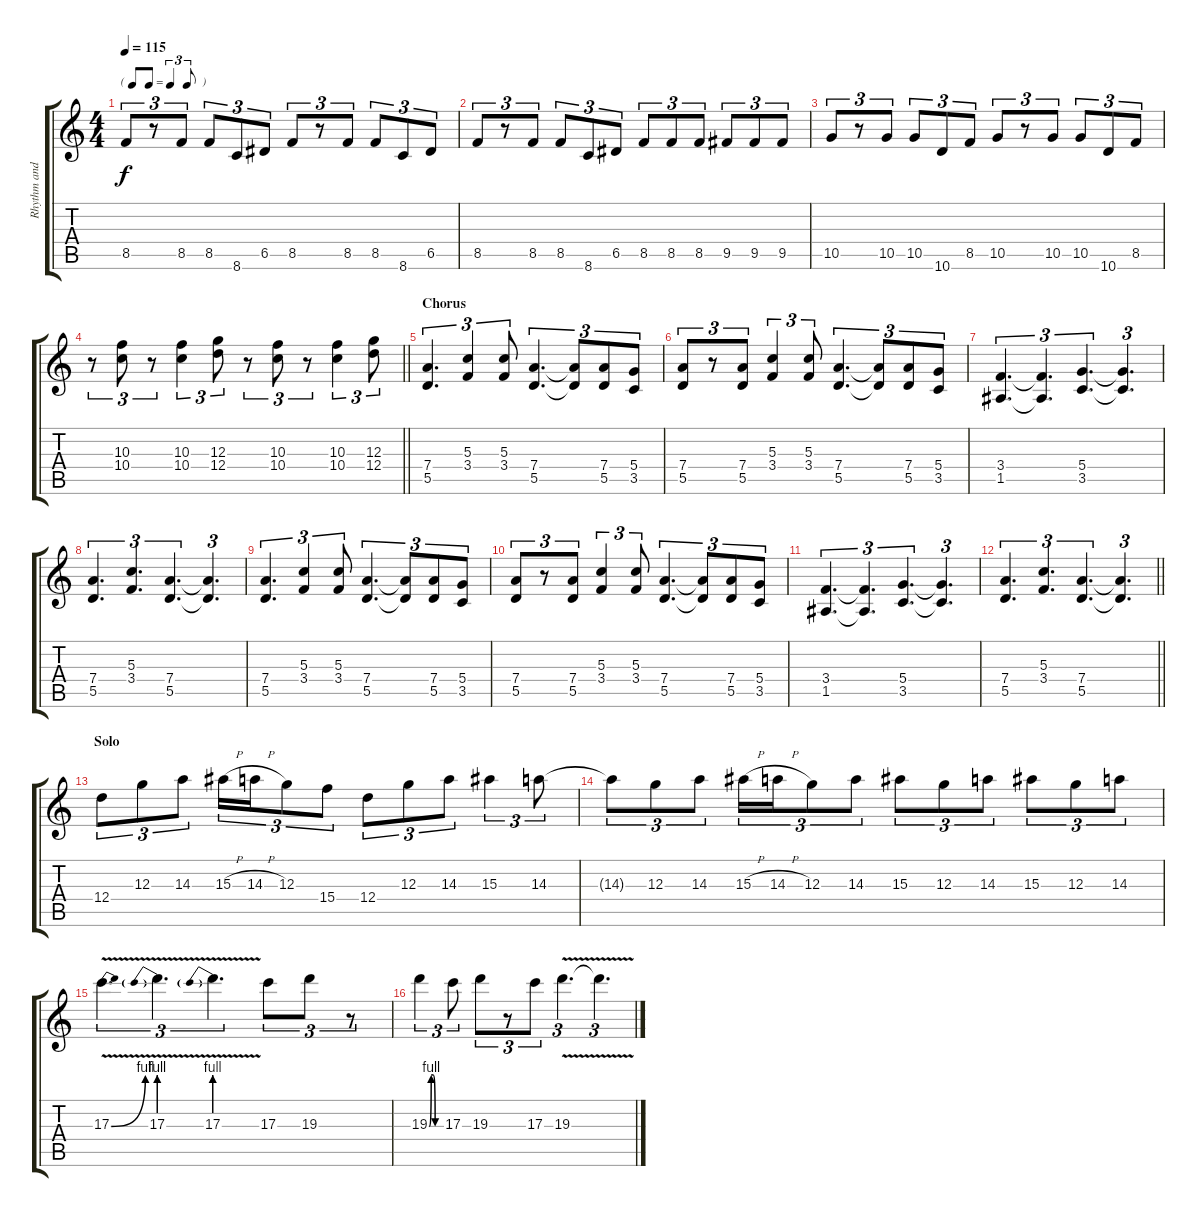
\track ("Rhythm and Lead guitar" "Rhythm and") {instrument overdrivenguitar}
\staff {score tabs}
\tuning (E4 B3 G3 D3 A2 E2) {hide}
\ts (4 4)
\tf triplet8th
\tempo 115
\clef g2
\ks c
8.5.8{tu (3 2) dy f} r.8{tu (3 2)} 8.5.8{tu (3 2)} 8.5.8{tu (3 2)} 8.6.8{tu (3 2)} 6.5.8{tu (3 2)} 8.5.8{tu (3 2)} r.8{tu (3 2)} 8.5.8{tu (3 2)} 8.5.8{tu (3 2)} 8.6.8{tu (3 2)} 6.5.8{tu (3 2)} |
8.5.8{tu (3 2)} r.8{tu (3 2)} 8.5.8{tu (3 2)} 8.5.8{tu (3 2)} 8.6.8{tu (3 2)} 6.5.8{tu (3 2)} 8.5.8{tu (3 2)} 8.5.8{tu (3 2)} 8.5.8{tu (3 2)} 9.5.8{tu (3 2)} 9.5.8{tu (3 2)} 9.5.8{tu (3 2)} |
10.5.8{tu (3 2)} r.8{tu (3 2)} 10.5.8{tu (3 2)} 10.5.8{tu (3 2)} 10.6.8{tu (3 2)} 8.5.8{tu (3 2)} 10.5.8{tu (3 2)} r.8{tu (3 2)} 10.5.8{tu (3 2)} 10.5.8{tu (3 2)} 10.6.8{tu (3 2)} 8.5.8{tu (3 2)} |
\barLineRight lightlight
r.8{tu (3 2)} (10.3 10.4).8{tu (3 2)} r.8{tu (3 2)} (10.3 10.4).4{tu (3 2)} (12.3 12.4).8{tu (3 2)} r.8{tu (3 2)} (10.3 10.4).8{tu (3 2)} r.8{tu (3 2)} (10.3 10.4).4{tu (3 2)} (12.3 12.4).8{tu (3 2)} |
\section ("" "Chorus")
(7.4 5.5).4{d tu (3 2)} (5.3 3.4).4{tu (3 2)} (5.3 3.4).8{tu (3 2)} (7.4 5.5).4{d tu (3 2)} (7.4{t} 5.5{t}).8{tu (3 2)} (7.4 5.5).8{tu (3 2)} (5.4 3.5).8{tu (3 2)} |
(7.4 5.5).8{tu (3 2)} r.8{tu (3 2)} (7.4 5.5).8{tu (3 2)} (5.3 3.4).4{tu (3 2)} (5.3 3.4).8{tu (3 2)} (7.4 5.5).4{d tu (3 2)} (7.4{t} 5.5{t}).8{tu (3 2)} (7.4 5.5).8{tu (3 2)} (5.4 3.5).8{tu (3 2)} |
(3.4 1.5).4{d tu (3 2)} (3.4{t} 1.5{t}).4{d tu (3 2)} (5.4 3.5).4{d tu (3 2)} (5.4{t} 3.5{t}).4{d tu (3 2)} |
(7.4 5.5).4{d tu (3 2)} (5.3 3.4).4{d tu (3 2)} (7.4 5.5).4{d tu (3 2)} (7.4{t} 5.5{t}).4{d tu (3 2)} |
(7.4 5.5).4{d tu (3 2)} (5.3 3.4).4{tu (3 2)} (5.3 3.4).8{tu (3 2)} (7.4 5.5).4{d tu (3 2)} (7.4{t} 5.5{t}).8{tu (3 2)} (7.4 5.5).8{tu (3 2)} (5.4 3.5).8{tu (3 2)} |
(7.4 5.5).8{tu (3 2)} r.8{tu (3 2)} (7.4 5.5).8{tu (3 2)} (5.3 3.4).4{tu (3 2)} (5.3 3.4).8{tu (3 2)} (7.4 5.5).4{d tu (3 2)} (7.4{t} 5.5{t}).8{tu (3 2)} (7.4 5.5).8{tu (3 2)} (5.4 3.5).8{tu (3 2)} |
(3.4 1.5).4{d tu (3 2)} (3.4{t} 1.5{t}).4{d tu (3 2)} (5.4 3.5).4{d tu (3 2)} (5.4{t} 3.5{t}).4{d tu (3 2)} |
\barLineRight lightlight
(7.4 5.5).4{d tu (3 2)} (5.3 3.4).4{d tu (3 2)} (7.4 5.5).4{d tu (3 2)} (7.4{t} 5.5{t}).4{d tu (3 2)} |
\section ("" "Solo")
12.4.8{tu (3 2)} 12.3.8{tu (3 2)} 14.3.8{tu (3 2)} 15.3{h}.16{tu (3 2)} 14.3{h}.16{tu (3 2)} 12.3.8{tu (3 2)} 15.4.8{tu (3 2)} 12.4.8{tu (3 2)} 12.3.8{tu (3 2)} 14.3.8{tu (3 2)} 15.3.4{tu (3 2)} 14.3.8{tu (3 2)} |
14.3{t}.8{tu (3 2)} 12.3.8{tu (3 2)} 14.3.8{tu (3 2)} 15.3{h}.16{tu (3 2)} 14.3{h}.16{tu (3 2)} 12.3.8{tu (3 2)} 14.3.8{tu (3 2)} 15.3.8{tu (3 2)} 12.3.8{tu (3 2)} 14.3.8{tu (3 2)} 15.3.8{tu (3 2)} 12.3.8{tu (3 2)} 14.3.8{tu (3 2)} |
17.3{be (bend 0 0 60 4) v}.4{d tu (3 2)} 17.3{be (prebend 0 4 60 4) v}.4{d tu (3 2)} 17.3{be (prebend 0 4 60 4) v}.4{d tu (3 2)} 17.3.8{tu (3 2)} 19.3.8{tu (3 2)} r.8{tu (3 2)} |
19.3{be (custom 0 0 10 4 20 4 30 0 60 0)}.4{tu (3 2)} 17.3.8{tu (3 2)} 19.3.8{tu (3 2)} r.8{tu (3 2)} 17.3.8{tu (3 2)} 19.3{v}.4{d tu (3 2)} 19.3{t}.4{d tu (3 2)}
